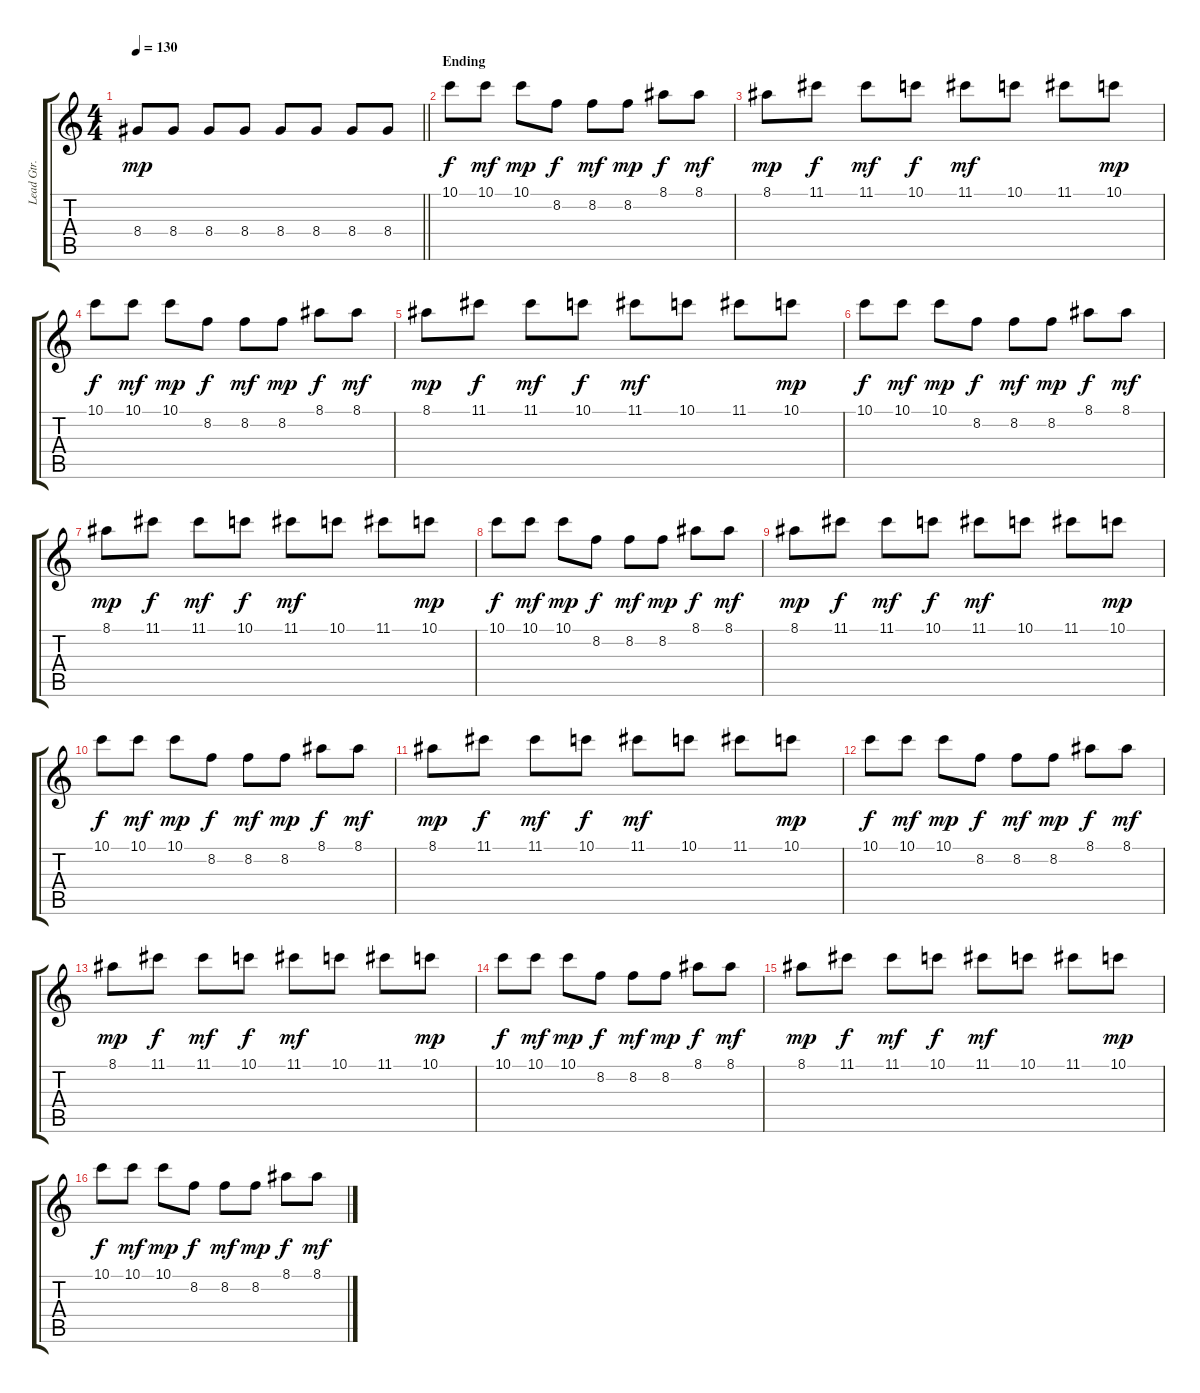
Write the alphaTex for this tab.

\track ("Lead Gtr. Echo" "Lead Gtr. ") {instrument electricguitarclean}
\staff {score tabs}
\tuning (D4 A3 F3 C3 G2 C2) {hide}
\ts (4 4)
\tempo 130
\clef g2
\barLineRight lightlight
\ks c
8.4.8{dy mp} 8.4.8 8.4.8 8.4.8 8.4.8 8.4.8 8.4.8 8.4.8 |
\section ("" "Ending")
10.1.8{dy f instrument distortionguitar} 10.1.8{dy mf} 10.1.8{dy mp} 8.2.8{dy f} 8.2.8{dy mf} 8.2.8{dy mp} 8.1.8{dy f} 8.1.8{dy mf} |
8.1.8{dy mp} 11.1.8{dy f} 11.1.8{dy mf} 10.1.8{dy f} 11.1.8{dy mf} 10.1.8 11.1.8 10.1.8{dy mp} |
10.1.8{dy f} 10.1.8{dy mf} 10.1.8{dy mp} 8.2.8{dy f} 8.2.8{dy mf} 8.2.8{dy mp} 8.1.8{dy f} 8.1.8{dy mf} |
8.1.8{dy mp} 11.1.8{dy f} 11.1.8{dy mf} 10.1.8{dy f} 11.1.8{dy mf} 10.1.8 11.1.8 10.1.8{dy mp} |
10.1.8{dy f} 10.1.8{dy mf} 10.1.8{dy mp} 8.2.8{dy f} 8.2.8{dy mf} 8.2.8{dy mp} 8.1.8{dy f} 8.1.8{dy mf} |
8.1.8{dy mp} 11.1.8{dy f} 11.1.8{dy mf} 10.1.8{dy f} 11.1.8{dy mf} 10.1.8 11.1.8 10.1.8{dy mp} |
10.1.8{dy f} 10.1.8{dy mf} 10.1.8{dy mp} 8.2.8{dy f} 8.2.8{dy mf} 8.2.8{dy mp} 8.1.8{dy f} 8.1.8{dy mf} |
8.1.8{dy mp} 11.1.8{dy f} 11.1.8{dy mf} 10.1.8{dy f} 11.1.8{dy mf} 10.1.8 11.1.8 10.1.8{dy mp} |
10.1.8{dy f} 10.1.8{dy mf} 10.1.8{dy mp} 8.2.8{dy f} 8.2.8{dy mf} 8.2.8{dy mp} 8.1.8{dy f} 8.1.8{dy mf} |
8.1.8{dy mp} 11.1.8{dy f} 11.1.8{dy mf} 10.1.8{dy f} 11.1.8{dy mf} 10.1.8 11.1.8 10.1.8{dy mp} |
10.1.8{dy f} 10.1.8{dy mf} 10.1.8{dy mp} 8.2.8{dy f} 8.2.8{dy mf} 8.2.8{dy mp} 8.1.8{dy f} 8.1.8{dy mf} |
8.1.8{dy mp} 11.1.8{dy f} 11.1.8{dy mf} 10.1.8{dy f} 11.1.8{dy mf} 10.1.8 11.1.8 10.1.8{dy mp} |
10.1.8{dy f} 10.1.8{dy mf} 10.1.8{dy mp} 8.2.8{dy f} 8.2.8{dy mf} 8.2.8{dy mp} 8.1.8{dy f} 8.1.8{dy mf} |
8.1.8{dy mp} 11.1.8{dy f} 11.1.8{dy mf} 10.1.8{dy f} 11.1.8{dy mf} 10.1.8 11.1.8 10.1.8{dy mp} |
10.1.8{dy f} 10.1.8{dy mf} 10.1.8{dy mp} 8.2.8{dy f} 8.2.8{dy mf} 8.2.8{dy mp} 8.1.8{dy f} 8.1.8{dy mf}
